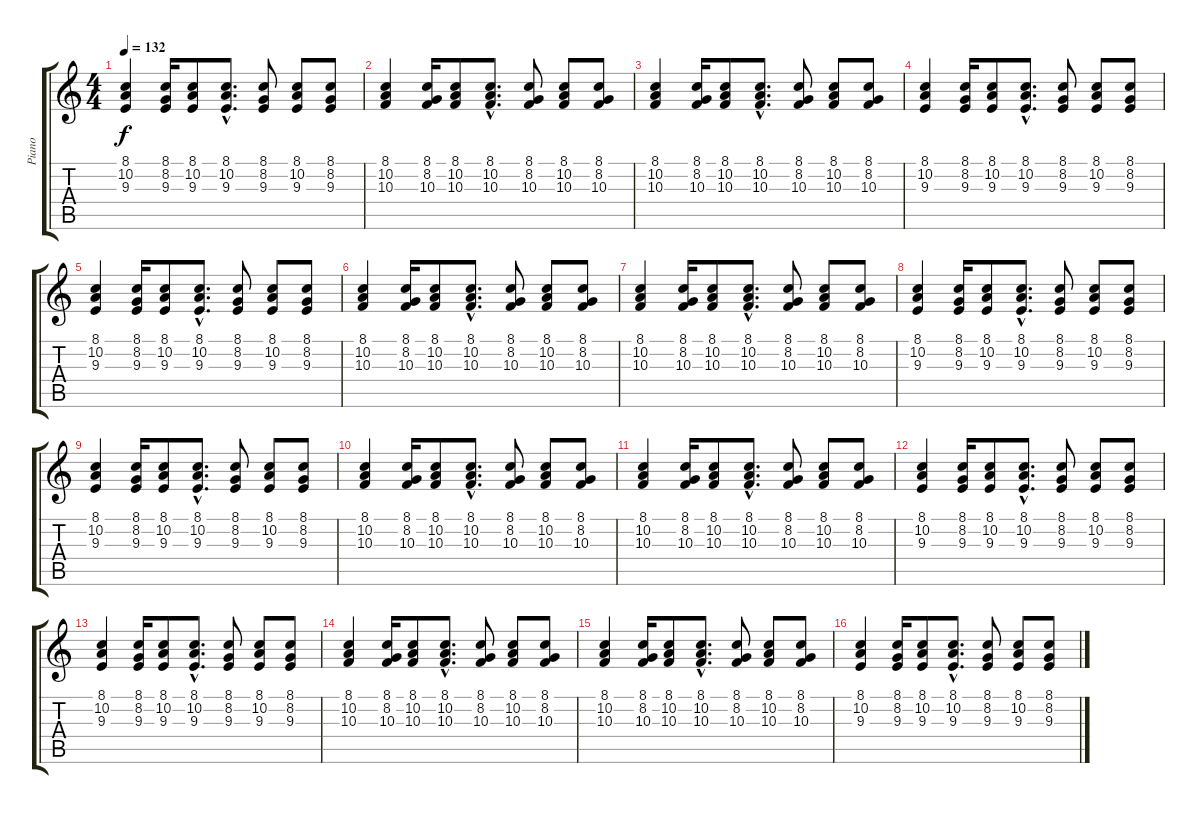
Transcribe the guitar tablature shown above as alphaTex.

\track ("Piano" "Piano") {instrument acousticgrandpiano}
\staff {score tabs}
\tuning (E4 B3 G3 D3 A2 E2) {hide}
\ts (4 4)
\tempo 132
\clef g2
\ks c
(8.1 10.2 9.3).4{dy f} (8.1 8.2 9.3).16 (8.1 10.2 9.3).8 (8.1{hac} 10.2{hac} 9.3{hac}).8{d} (8.1 8.2 9.3).8 (8.1 10.2 9.3).8 (8.1 8.2 9.3).8 |
(8.1 10.2 10.3).4 (8.1 8.2 10.3).16 (8.1 10.2 10.3).8 (8.1{hac} 10.2{hac} 10.3{hac}).8{d} (8.1 8.2 10.3).8 (8.1 10.2 10.3).8 (8.1 8.2 10.3).8 |
(8.1 10.2 10.3).4 (8.1 8.2 10.3).16 (8.1 10.2 10.3).8 (8.1{hac} 10.2{hac} 10.3{hac}).8{d} (8.1 8.2 10.3).8 (8.1 10.2 10.3).8 (8.1 8.2 10.3).8 |
(8.1 10.2 9.3).4 (8.1 8.2 9.3).16 (8.1 10.2 9.3).8 (8.1{hac} 10.2{hac} 9.3{hac}).8{d} (8.1 8.2 9.3).8 (8.1 10.2 9.3).8 (8.1 8.2 9.3).8 |
(8.1 10.2 9.3).4 (8.1 8.2 9.3).16 (8.1 10.2 9.3).8 (8.1{hac} 10.2{hac} 9.3{hac}).8{d} (8.1 8.2 9.3).8 (8.1 10.2 9.3).8 (8.1 8.2 9.3).8 |
(8.1 10.2 10.3).4 (8.1 8.2 10.3).16 (8.1 10.2 10.3).8 (8.1{hac} 10.2{hac} 10.3{hac}).8{d} (8.1 8.2 10.3).8 (8.1 10.2 10.3).8 (8.1 8.2 10.3).8 |
(8.1 10.2 10.3).4 (8.1 8.2 10.3).16 (8.1 10.2 10.3).8 (8.1{hac} 10.2{hac} 10.3{hac}).8{d} (8.1 8.2 10.3).8 (8.1 10.2 10.3).8 (8.1 8.2 10.3).8 |
(8.1 10.2 9.3).4 (8.1 8.2 9.3).16 (8.1 10.2 9.3).8 (8.1{hac} 10.2{hac} 9.3{hac}).8{d} (8.1 8.2 9.3).8 (8.1 10.2 9.3).8 (8.1 8.2 9.3).8 |
(8.1 10.2 9.3).4 (8.1 8.2 9.3).16 (8.1 10.2 9.3).8 (8.1{hac} 10.2{hac} 9.3{hac}).8{d} (8.1 8.2 9.3).8 (8.1 10.2 9.3).8 (8.1 8.2 9.3).8 |
(8.1 10.2 10.3).4 (8.1 8.2 10.3).16 (8.1 10.2 10.3).8 (8.1{hac} 10.2{hac} 10.3{hac}).8{d} (8.1 8.2 10.3).8 (8.1 10.2 10.3).8 (8.1 8.2 10.3).8 |
(8.1 10.2 10.3).4 (8.1 8.2 10.3).16 (8.1 10.2 10.3).8 (8.1{hac} 10.2{hac} 10.3{hac}).8{d} (8.1 8.2 10.3).8 (8.1 10.2 10.3).8 (8.1 8.2 10.3).8 |
(8.1 10.2 9.3).4 (8.1 8.2 9.3).16 (8.1 10.2 9.3).8 (8.1{hac} 10.2{hac} 9.3{hac}).8{d} (8.1 8.2 9.3).8 (8.1 10.2 9.3).8 (8.1 8.2 9.3).8 |
(8.1 10.2 9.3).4 (8.1 8.2 9.3).16 (8.1 10.2 9.3).8 (8.1{hac} 10.2{hac} 9.3{hac}).8{d} (8.1 8.2 9.3).8 (8.1 10.2 9.3).8 (8.1 8.2 9.3).8 |
(8.1 10.2 10.3).4 (8.1 8.2 10.3).16 (8.1 10.2 10.3).8 (8.1{hac} 10.2{hac} 10.3{hac}).8{d} (8.1 8.2 10.3).8 (8.1 10.2 10.3).8 (8.1 8.2 10.3).8 |
(8.1 10.2 10.3).4 (8.1 8.2 10.3).16 (8.1 10.2 10.3).8 (8.1{hac} 10.2{hac} 10.3{hac}).8{d} (8.1 8.2 10.3).8 (8.1 10.2 10.3).8 (8.1 8.2 10.3).8 |
(8.1 10.2 9.3).4 (8.1 8.2 9.3).16 (8.1 10.2 9.3).8 (8.1{hac} 10.2{hac} 9.3{hac}).8{d} (8.1 8.2 9.3).8 (8.1 10.2 9.3).8 (8.1 8.2 9.3).8
